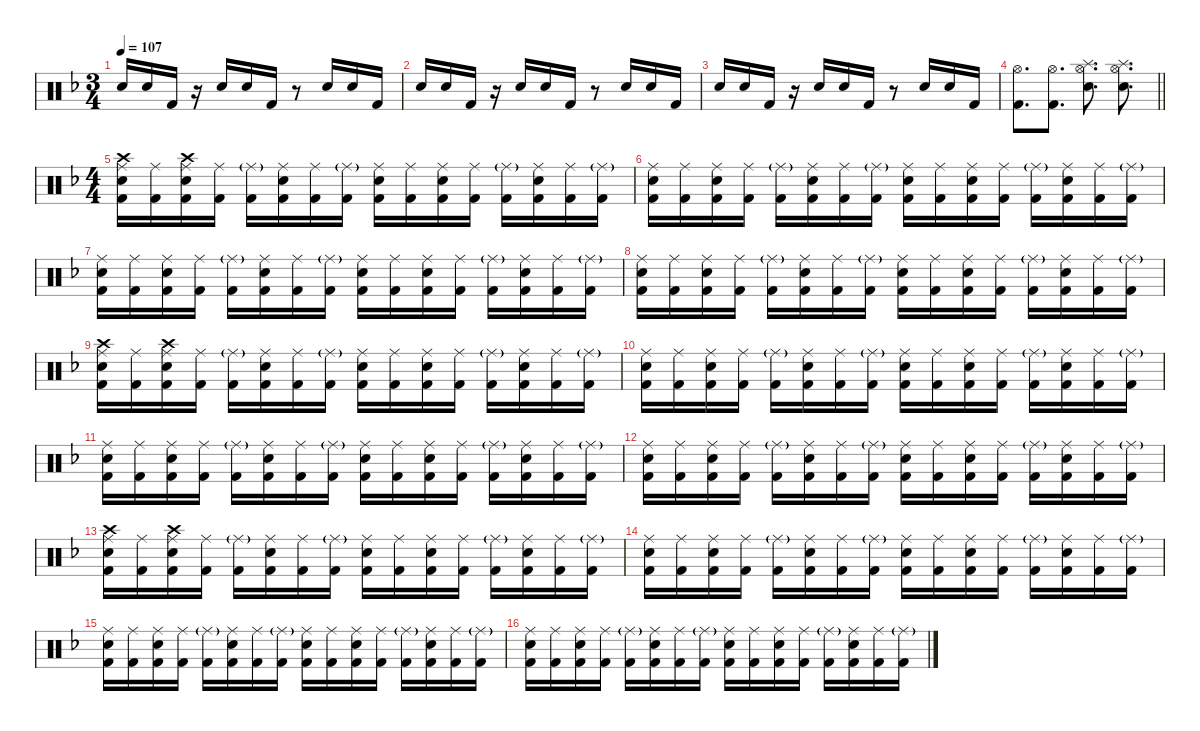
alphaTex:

\hideDynamics
\bracketExtendMode nobrackets
\singleTrackTrackNamePolicy hidden
\multiTrackTrackNamePolicy hidden
\firstSystemTrackNameMode fullname
\firstSystemTrackNameOrientation horizontal
\otherSystemsTrackNameOrientation horizontal
\track ("Drumkit" "Drums") {defaultSystemsLayout 4 instrument percussion}
\staff {score}
\articulation defaults
\ts (3 4)
\beaming (8 2 2 2)
\tempo 107
\clef neutral
\ks dminor "Snare (hit) 2"{acc forcenatural}.16{dy ff beam Up} "Snare (hit) 2"{acc forcenatural}.16{beam Up} "Kick (hit) 2"{acc forcenatural}.16{beam Up}
r.16{beam Up} "Snare (hit) 2"{acc forcenatural}.16{beam Up} "Snare (hit) 2"{acc forcenatural}.16{beam Up} "Kick (hit) 2"{acc forcenatural}.16{beam Up} r.8{beam Up} "Snare (hit) 2"{acc forcenatural}.16{beam Up} "Snare (hit) 2"{acc forcenatural}.16{beam Up} "Kick (hit) 2"{acc forcenatural}.16{beam Up} |
"Snare (hit) 2"{acc forcenatural}.16{beam Up} "Snare (hit) 2"{acc forcenatural}.16{beam Up} "Kick (hit) 2"{acc forcenatural}.16{beam Up} r.16{beam Up} "Snare (hit) 2"{acc forcenatural}.16{beam Up} "Snare (hit) 2"{acc forcenatural}.16{beam Up} "Kick (hit) 2"{acc forcenatural}.16{beam Up} r.8{beam Up} "Snare (hit) 2"{acc forcenatural}.16{beam Up} "Snare (hit) 2"{acc forcenatural}.16{beam Up} "Kick (hit) 2"{acc forcenatural}.16{beam Up} |
"Snare (hit) 2"{acc forcenatural}.16{beam Up} "Snare (hit) 2"{acc forcenatural}.16{beam Up} "Kick (hit) 2"{acc forcenatural}.16{beam Up} r.16{beam Up} "Snare (hit) 2"{acc forcenatural}.16{beam Up} "Snare (hit) 2"{acc forcenatural}.16{beam Up} "Kick (hit) 2"{acc forcenatural}.16{beam Up} r.8{beam Up} "Snare (hit) 2"{acc forcenatural}.16{beam Up} "Snare (hit) 2"{acc forcenatural}.16{beam Up} "Kick (hit) 2"{acc forcenatural}.16{beam Up} |
\barLineRight lightlight
("Hi-Hat (open)"{acc forcenatural} "Kick (hit) 2"{acc forcenatural}).8{d dy mp beam Down} ("Hi-Hat (open)"{acc forcenatural} "Kick (hit) 2"{acc forcenatural}).8{d beam Down} ("Splash (hit)"{acc forcenatural} "Hi-Hat (open)"{acc forcenatural} "Snare (hit) 2"{acc forcenatural}).8{d dy f beam Down} ("Splash (hit)"{acc forcenatural} "Hi-Hat (open)"{acc forcenatural} "Snare (hit) 2"{acc forcenatural}).8{d beam Down} |
\ts (4 4)
\beaming (8 2 2 2 2)
("Crash high (hit)"{acc forcenatural} "Ride (middle)"{acc forcenatural} "Snare (hit) 2"{acc forcenatural} "Kick (hit) 2"{acc forcenatural}).16{beam Down} ("Ride (middle)"{acc forcenatural} "Kick (hit) 2"{acc forcenatural}).16{dy mf beam Down} ("Crash high (hit)"{acc forcenatural} "Ride (middle)"{acc forcenatural} "Snare (hit) 2"{acc forcenatural} "Kick (hit) 2"{acc forcenatural}).16{dy f beam Down} ("Ride (middle)"{acc forcenatural} "Kick (hit) 2"{acc forcenatural}).16{dy mf beam Down} ("Ride (middle)"{g acc forcenatural} "Kick (hit) 2"{acc forcenatural}).16{dy f beam Down} ("Ride (middle)"{acc forcenatural} "Snare (hit) 2"{acc forcenatural} "Kick (hit) 2"{acc forcenatural}).16{dy mf beam Down} ("Ride (middle)"{acc forcenatural} "Kick (hit) 2"{acc forcenatural}).16{beam Down} ("Ride (middle)"{g acc forcenatural} "Kick (hit) 2"{acc forcenatural}).16{dy f beam Down} ("Ride (middle)"{acc forcenatural} "Snare (hit) 2"{acc forcenatural} "Kick (hit) 2"{acc forcenatural}).16{dy mf beam Down} ("Ride (middle)"{acc forcenatural} "Kick (hit) 2"{acc forcenatural}).16{beam Down} ("Ride (middle)"{acc forcenatural} "Snare (hit) 2"{acc forcenatural} "Kick (hit) 2"{acc forcenatural}).16{beam Down} ("Ride (middle)"{acc forcenatural} "Kick (hit) 2"{acc forcenatural}).16{beam Down} ("Ride (middle)"{g acc forcenatural} "Kick (hit) 2"{acc forcenatural}).16{dy f beam Down} ("Ride (middle)"{acc forcenatural} "Snare (hit) 2"{acc forcenatural} "Kick (hit) 2"{acc forcenatural}).16{dy mf beam Down} ("Ride (middle)"{acc forcenatural} "Kick (hit) 2"{acc forcenatural}).16{beam Down} ("Ride (middle)"{g acc forcenatural} "Kick (hit) 2"{acc forcenatural}).16{dy f beam Down} |
("Ride (middle)"{acc forcenatural} "Snare (hit) 2"{acc forcenatural} "Kick (hit) 2"{acc forcenatural}).16{dy mf beam Down} ("Ride (middle)"{acc forcenatural} "Kick (hit) 2"{acc forcenatural}).16{beam Down} ("Ride (middle)"{acc forcenatural} "Snare (hit) 2"{acc forcenatural} "Kick (hit) 2"{acc forcenatural}).16{beam Down} ("Ride (middle)"{acc forcenatural} "Kick (hit) 2"{acc forcenatural}).16{beam Down} ("Ride (middle)"{g acc forcenatural} "Kick (hit) 2"{acc forcenatural}).16{dy f beam Down} ("Ride (middle)"{acc forcenatural} "Snare (hit) 2"{acc forcenatural} "Kick (hit) 2"{acc forcenatural}).16{dy mf beam Down} ("Ride (middle)"{acc forcenatural} "Kick (hit) 2"{acc forcenatural}).16{beam Down} ("Ride (middle)"{g acc forcenatural} "Kick (hit) 2"{acc forcenatural}).16{dy f beam Down} ("Ride (middle)"{acc forcenatural} "Snare (hit) 2"{acc forcenatural} "Kick (hit) 2"{acc forcenatural}).16{dy mf beam Down} ("Ride (middle)"{acc forcenatural} "Kick (hit) 2"{acc forcenatural}).16{beam Down} ("Ride (middle)"{acc forcenatural} "Snare (hit) 2"{acc forcenatural} "Kick (hit) 2"{acc forcenatural}).16{beam Down} ("Ride (middle)"{acc forcenatural} "Kick (hit) 2"{acc forcenatural}).16{beam Down} ("Ride (middle)"{g acc forcenatural} "Kick (hit) 2"{acc forcenatural}).16{dy f beam Down} ("Ride (middle)"{acc forcenatural} "Snare (hit) 2"{acc forcenatural} "Kick (hit) 2"{acc forcenatural}).16{dy mf beam Down} ("Ride (middle)"{acc forcenatural} "Kick (hit) 2"{acc forcenatural}).16{beam Down} ("Ride (middle)"{g acc forcenatural} "Kick (hit) 2"{acc forcenatural}).16{dy f beam Down} |
("Ride (middle)"{acc forcenatural} "Snare (hit) 2"{acc forcenatural} "Kick (hit) 2"{acc forcenatural}).16{dy mf beam Down} ("Ride (middle)"{acc forcenatural} "Kick (hit) 2"{acc forcenatural}).16{beam Down} ("Ride (middle)"{acc forcenatural} "Snare (hit) 2"{acc forcenatural} "Kick (hit) 2"{acc forcenatural}).16{beam Down} ("Ride (middle)"{acc forcenatural} "Kick (hit) 2"{acc forcenatural}).16{beam Down} ("Ride (middle)"{g acc forcenatural} "Kick (hit) 2"{acc forcenatural}).16{dy f beam Down} ("Ride (middle)"{acc forcenatural} "Snare (hit) 2"{acc forcenatural} "Kick (hit) 2"{acc forcenatural}).16{dy mf beam Down} ("Ride (middle)"{acc forcenatural} "Kick (hit) 2"{acc forcenatural}).16{beam Down} ("Ride (middle)"{g acc forcenatural} "Kick (hit) 2"{acc forcenatural}).16{dy f beam Down} ("Ride (middle)"{acc forcenatural} "Snare (hit) 2"{acc forcenatural} "Kick (hit) 2"{acc forcenatural}).16{dy mf beam Down} ("Ride (middle)"{acc forcenatural} "Kick (hit) 2"{acc forcenatural}).16{beam Down} ("Ride (middle)"{acc forcenatural} "Snare (hit) 2"{acc forcenatural} "Kick (hit) 2"{acc forcenatural}).16{beam Down} ("Ride (middle)"{acc forcenatural} "Kick (hit) 2"{acc forcenatural}).16{beam Down} ("Ride (middle)"{g acc forcenatural} "Kick (hit) 2"{acc forcenatural}).16{dy f beam Down} ("Ride (middle)"{acc forcenatural} "Snare (hit) 2"{acc forcenatural} "Kick (hit) 2"{acc forcenatural}).16{dy mf beam Down} ("Ride (middle)"{acc forcenatural} "Kick (hit) 2"{acc forcenatural}).16{beam Down} ("Ride (middle)"{g acc forcenatural} "Kick (hit) 2"{acc forcenatural}).16{dy f beam Down} |
("Ride (middle)"{acc forcenatural} "Snare (hit) 2"{acc forcenatural} "Kick (hit) 2"{acc forcenatural}).16{dy mf beam Down} ("Ride (middle)"{acc forcenatural} "Kick (hit) 2"{acc forcenatural}).16{beam Down} ("Ride (middle)"{acc forcenatural} "Snare (hit) 2"{acc forcenatural} "Kick (hit) 2"{acc forcenatural}).16{beam Down} ("Ride (middle)"{acc forcenatural} "Kick (hit) 2"{acc forcenatural}).16{beam Down} ("Ride (middle)"{g acc forcenatural} "Kick (hit) 2"{acc forcenatural}).16{dy f beam Down} ("Ride (middle)"{acc forcenatural} "Snare (hit) 2"{acc forcenatural} "Kick (hit) 2"{acc forcenatural}).16{dy mf beam Down} ("Ride (middle)"{acc forcenatural} "Kick (hit) 2"{acc forcenatural}).16{beam Down} ("Ride (middle)"{g acc forcenatural} "Kick (hit) 2"{acc forcenatural}).16{dy f beam Down} ("Ride (middle)"{acc forcenatural} "Snare (hit) 2"{acc forcenatural} "Kick (hit) 2"{acc forcenatural}).16{dy mf beam Down} ("Ride (middle)"{acc forcenatural} "Kick (hit) 2"{acc forcenatural}).16{beam Down} ("Ride (middle)"{acc forcenatural} "Snare (hit) 2"{acc forcenatural} "Kick (hit) 2"{acc forcenatural}).16{beam Down} ("Ride (middle)"{acc forcenatural} "Kick (hit) 2"{acc forcenatural}).16{beam Down} ("Ride (middle)"{g acc forcenatural} "Kick (hit) 2"{acc forcenatural}).16{dy f beam Down} ("Ride (middle)"{acc forcenatural} "Snare (hit) 2"{acc forcenatural} "Kick (hit) 2"{acc forcenatural}).16{dy mf beam Down} ("Ride (middle)"{acc forcenatural} "Kick (hit) 2"{acc forcenatural}).16{beam Down} ("Ride (middle)"{g acc forcenatural} "Kick (hit) 2"{acc forcenatural}).16{dy f beam Down} |
("Crash high (hit)"{acc forcenatural} "Ride (middle)"{acc forcenatural} "Snare (hit) 2"{acc forcenatural} "Kick (hit) 2"{acc forcenatural}).16{beam Down} ("Ride (middle)"{acc forcenatural} "Kick (hit) 2"{acc forcenatural}).16{dy mf beam Down} ("Crash high (hit)"{acc forcenatural} "Ride (middle)"{acc forcenatural} "Snare (hit) 2"{acc forcenatural} "Kick (hit) 2"{acc forcenatural}).16{dy f beam Down} ("Ride (middle)"{acc forcenatural} "Kick (hit) 2"{acc forcenatural}).16{dy mf beam Down} ("Ride (middle)"{g acc forcenatural} "Kick (hit) 2"{acc forcenatural}).16{dy f beam Down} ("Ride (middle)"{acc forcenatural} "Snare (hit) 2"{acc forcenatural} "Kick (hit) 2"{acc forcenatural}).16{dy mf beam Down} ("Ride (middle)"{acc forcenatural} "Kick (hit) 2"{acc forcenatural}).16{beam Down} ("Ride (middle)"{g acc forcenatural} "Kick (hit) 2"{acc forcenatural}).16{dy f beam Down} ("Ride (middle)"{acc forcenatural} "Snare (hit) 2"{acc forcenatural} "Kick (hit) 2"{acc forcenatural}).16{dy mf beam Down} ("Ride (middle)"{acc forcenatural} "Kick (hit) 2"{acc forcenatural}).16{beam Down} ("Ride (middle)"{acc forcenatural} "Snare (hit) 2"{acc forcenatural} "Kick (hit) 2"{acc forcenatural}).16{beam Down} ("Ride (middle)"{acc forcenatural} "Kick (hit) 2"{acc forcenatural}).16{beam Down} ("Ride (middle)"{g acc forcenatural} "Kick (hit) 2"{acc forcenatural}).16{dy f beam Down} ("Ride (middle)"{acc forcenatural} "Snare (hit) 2"{acc forcenatural} "Kick (hit) 2"{acc forcenatural}).16{dy mf beam Down} ("Ride (middle)"{acc forcenatural} "Kick (hit) 2"{acc forcenatural}).16{beam Down} ("Ride (middle)"{g acc forcenatural} "Kick (hit) 2"{acc forcenatural}).16{dy f beam Down} |
("Ride (middle)"{acc forcenatural} "Snare (hit) 2"{acc forcenatural} "Kick (hit) 2"{acc forcenatural}).16{dy mf beam Down} ("Ride (middle)"{acc forcenatural} "Kick (hit) 2"{acc forcenatural}).16{beam Down} ("Ride (middle)"{acc forcenatural} "Snare (hit) 2"{acc forcenatural} "Kick (hit) 2"{acc forcenatural}).16{beam Down} ("Ride (middle)"{acc forcenatural} "Kick (hit) 2"{acc forcenatural}).16{beam Down} ("Ride (middle)"{g acc forcenatural} "Kick (hit) 2"{acc forcenatural}).16{dy f beam Down} ("Ride (middle)"{acc forcenatural} "Snare (hit) 2"{acc forcenatural} "Kick (hit) 2"{acc forcenatural}).16{dy mf beam Down} ("Ride (middle)"{acc forcenatural} "Kick (hit) 2"{acc forcenatural}).16{beam Down} ("Ride (middle)"{g acc forcenatural} "Kick (hit) 2"{acc forcenatural}).16{dy f beam Down} ("Ride (middle)"{acc forcenatural} "Snare (hit) 2"{acc forcenatural} "Kick (hit) 2"{acc forcenatural}).16{dy mf beam Down} ("Ride (middle)"{acc forcenatural} "Kick (hit) 2"{acc forcenatural}).16{beam Down} ("Ride (middle)"{acc forcenatural} "Snare (hit) 2"{acc forcenatural} "Kick (hit) 2"{acc forcenatural}).16{beam Down} ("Ride (middle)"{acc forcenatural} "Kick (hit) 2"{acc forcenatural}).16{beam Down} ("Ride (middle)"{g acc forcenatural} "Kick (hit) 2"{acc forcenatural}).16{dy f beam Down} ("Ride (middle)"{acc forcenatural} "Snare (hit) 2"{acc forcenatural} "Kick (hit) 2"{acc forcenatural}).16{dy mf beam Down} ("Ride (middle)"{acc forcenatural} "Kick (hit) 2"{acc forcenatural}).16{beam Down} ("Ride (middle)"{g acc forcenatural} "Kick (hit) 2"{acc forcenatural}).16{dy f beam Down} |
("Ride (middle)"{acc forcenatural} "Snare (hit) 2"{acc forcenatural} "Kick (hit) 2"{acc forcenatural}).16{dy mf beam Down} ("Ride (middle)"{acc forcenatural} "Kick (hit) 2"{acc forcenatural}).16{beam Down} ("Ride (middle)"{acc forcenatural} "Snare (hit) 2"{acc forcenatural} "Kick (hit) 2"{acc forcenatural}).16{beam Down} ("Ride (middle)"{acc forcenatural} "Kick (hit) 2"{acc forcenatural}).16{beam Down} ("Ride (middle)"{g acc forcenatural} "Kick (hit) 2"{acc forcenatural}).16{dy f beam Down} ("Ride (middle)"{acc forcenatural} "Snare (hit) 2"{acc forcenatural} "Kick (hit) 2"{acc forcenatural}).16{dy mf beam Down} ("Ride (middle)"{acc forcenatural} "Kick (hit) 2"{acc forcenatural}).16{beam Down} ("Ride (middle)"{g acc forcenatural} "Kick (hit) 2"{acc forcenatural}).16{dy f beam Down} ("Ride (middle)"{acc forcenatural} "Snare (hit) 2"{acc forcenatural} "Kick (hit) 2"{acc forcenatural}).16{dy mf beam Down} ("Ride (middle)"{acc forcenatural} "Kick (hit) 2"{acc forcenatural}).16{beam Down} ("Ride (middle)"{acc forcenatural} "Snare (hit) 2"{acc forcenatural} "Kick (hit) 2"{acc forcenatural}).16{beam Down} ("Ride (middle)"{acc forcenatural} "Kick (hit) 2"{acc forcenatural}).16{beam Down} ("Ride (middle)"{g acc forcenatural} "Kick (hit) 2"{acc forcenatural}).16{dy f beam Down} ("Ride (middle)"{acc forcenatural} "Snare (hit) 2"{acc forcenatural} "Kick (hit) 2"{acc forcenatural}).16{dy mf beam Down} ("Ride (middle)"{acc forcenatural} "Kick (hit) 2"{acc forcenatural}).16{beam Down} ("Ride (middle)"{g acc forcenatural} "Kick (hit) 2"{acc forcenatural}).16{dy f beam Down} |
("Ride (middle)"{acc forcenatural} "Snare (hit) 2"{acc forcenatural} "Kick (hit) 2"{acc forcenatural}).16{dy mf beam Down} ("Ride (middle)"{acc forcenatural} "Kick (hit) 2"{acc forcenatural}).16{beam Down} ("Ride (middle)"{acc forcenatural} "Snare (hit) 2"{acc forcenatural} "Kick (hit) 2"{acc forcenatural}).16{beam Down} ("Ride (middle)"{acc forcenatural} "Kick (hit) 2"{acc forcenatural}).16{beam Down} ("Ride (middle)"{g acc forcenatural} "Kick (hit) 2"{acc forcenatural}).16{dy f beam Down} ("Ride (middle)"{acc forcenatural} "Snare (hit) 2"{acc forcenatural} "Kick (hit) 2"{acc forcenatural}).16{dy mf beam Down} ("Ride (middle)"{acc forcenatural} "Kick (hit) 2"{acc forcenatural}).16{beam Down} ("Ride (middle)"{g acc forcenatural} "Kick (hit) 2"{acc forcenatural}).16{dy f beam Down} ("Ride (middle)"{acc forcenatural} "Snare (hit) 2"{acc forcenatural} "Kick (hit) 2"{acc forcenatural}).16{dy mf beam Down} ("Ride (middle)"{acc forcenatural} "Kick (hit) 2"{acc forcenatural}).16{beam Down} ("Ride (middle)"{acc forcenatural} "Snare (hit) 2"{acc forcenatural} "Kick (hit) 2"{acc forcenatural}).16{beam Down} ("Ride (middle)"{acc forcenatural} "Kick (hit) 2"{acc forcenatural}).16{beam Down} ("Ride (middle)"{g acc forcenatural} "Kick (hit) 2"{acc forcenatural}).16{dy f beam Down} ("Ride (middle)"{acc forcenatural} "Snare (hit) 2"{acc forcenatural} "Kick (hit) 2"{acc forcenatural}).16{dy mf beam Down} ("Ride (middle)"{acc forcenatural} "Kick (hit) 2"{acc forcenatural}).16{beam Down} ("Ride (middle)"{g acc forcenatural} "Kick (hit) 2"{acc forcenatural}).16{dy f beam Down} |
("Crash high (hit)"{acc forcenatural} "Ride (middle)"{acc forcenatural} "Snare (hit) 2"{acc forcenatural} "Kick (hit) 2"{acc forcenatural}).16{beam Down} ("Ride (middle)"{acc forcenatural} "Kick (hit) 2"{acc forcenatural}).16{dy mf beam Down} ("Crash high (hit)"{acc forcenatural} "Ride (middle)"{acc forcenatural} "Snare (hit) 2"{acc forcenatural} "Kick (hit) 2"{acc forcenatural}).16{dy f beam Down} ("Ride (middle)"{acc forcenatural} "Kick (hit) 2"{acc forcenatural}).16{dy mf beam Down} ("Ride (middle)"{g acc forcenatural} "Kick (hit) 2"{acc forcenatural}).16{dy f beam Down} ("Ride (middle)"{acc forcenatural} "Snare (hit) 2"{acc forcenatural} "Kick (hit) 2"{acc forcenatural}).16{dy mf beam Down} ("Ride (middle)"{acc forcenatural} "Kick (hit) 2"{acc forcenatural}).16{beam Down} ("Ride (middle)"{g acc forcenatural} "Kick (hit) 2"{acc forcenatural}).16{dy f beam Down} ("Ride (middle)"{acc forcenatural} "Snare (hit) 2"{acc forcenatural} "Kick (hit) 2"{acc forcenatural}).16{dy mf beam Down} ("Ride (middle)"{acc forcenatural} "Kick (hit) 2"{acc forcenatural}).16{beam Down} ("Ride (middle)"{acc forcenatural} "Snare (hit) 2"{acc forcenatural} "Kick (hit) 2"{acc forcenatural}).16{beam Down} ("Ride (middle)"{acc forcenatural} "Kick (hit) 2"{acc forcenatural}).16{beam Down} ("Ride (middle)"{g acc forcenatural} "Kick (hit) 2"{acc forcenatural}).16{dy f beam Down} ("Ride (middle)"{acc forcenatural} "Snare (hit) 2"{acc forcenatural} "Kick (hit) 2"{acc forcenatural}).16{dy mf beam Down} ("Ride (middle)"{acc forcenatural} "Kick (hit) 2"{acc forcenatural}).16{beam Down} ("Ride (middle)"{g acc forcenatural} "Kick (hit) 2"{acc forcenatural}).16{dy f beam Down} |
("Ride (middle)"{acc forcenatural} "Snare (hit) 2"{acc forcenatural} "Kick (hit) 2"{acc forcenatural}).16{dy mf beam Down} ("Ride (middle)"{acc forcenatural} "Kick (hit) 2"{acc forcenatural}).16{beam Down} ("Ride (middle)"{acc forcenatural} "Snare (hit) 2"{acc forcenatural} "Kick (hit) 2"{acc forcenatural}).16{beam Down} ("Ride (middle)"{acc forcenatural} "Kick (hit) 2"{acc forcenatural}).16{beam Down} ("Ride (middle)"{g acc forcenatural} "Kick (hit) 2"{acc forcenatural}).16{dy f beam Down} ("Ride (middle)"{acc forcenatural} "Snare (hit) 2"{acc forcenatural} "Kick (hit) 2"{acc forcenatural}).16{dy mf beam Down} ("Ride (middle)"{acc forcenatural} "Kick (hit) 2"{acc forcenatural}).16{beam Down} ("Ride (middle)"{g acc forcenatural} "Kick (hit) 2"{acc forcenatural}).16{dy f beam Down} ("Ride (middle)"{acc forcenatural} "Snare (hit) 2"{acc forcenatural} "Kick (hit) 2"{acc forcenatural}).16{dy mf beam Down} ("Ride (middle)"{acc forcenatural} "Kick (hit) 2"{acc forcenatural}).16{beam Down} ("Ride (middle)"{acc forcenatural} "Snare (hit) 2"{acc forcenatural} "Kick (hit) 2"{acc forcenatural}).16{beam Down} ("Ride (middle)"{acc forcenatural} "Kick (hit) 2"{acc forcenatural}).16{beam Down} ("Ride (middle)"{g acc forcenatural} "Kick (hit) 2"{acc forcenatural}).16{dy f beam Down} ("Ride (middle)"{acc forcenatural} "Snare (hit) 2"{acc forcenatural} "Kick (hit) 2"{acc forcenatural}).16{dy mf beam Down} ("Ride (middle)"{acc forcenatural} "Kick (hit) 2"{acc forcenatural}).16{beam Down} ("Ride (middle)"{g acc forcenatural} "Kick (hit) 2"{acc forcenatural}).16{dy f beam Down} |
("Ride (middle)"{acc forcenatural} "Snare (hit) 2"{acc forcenatural} "Kick (hit) 2"{acc forcenatural}).16{dy mf beam Down} ("Ride (middle)"{acc forcenatural} "Kick (hit) 2"{acc forcenatural}).16{beam Down} ("Ride (middle)"{acc forcenatural} "Snare (hit) 2"{acc forcenatural} "Kick (hit) 2"{acc forcenatural}).16{beam Down} ("Ride (middle)"{acc forcenatural} "Kick (hit) 2"{acc forcenatural}).16{beam Down} ("Ride (middle)"{g acc forcenatural} "Kick (hit) 2"{acc forcenatural}).16{dy f beam Down} ("Ride (middle)"{acc forcenatural} "Snare (hit) 2"{acc forcenatural} "Kick (hit) 2"{acc forcenatural}).16{dy mf beam Down} ("Ride (middle)"{acc forcenatural} "Kick (hit) 2"{acc forcenatural}).16{beam Down} ("Ride (middle)"{g acc forcenatural} "Kick (hit) 2"{acc forcenatural}).16{dy f beam Down} ("Ride (middle)"{acc forcenatural} "Snare (hit) 2"{acc forcenatural} "Kick (hit) 2"{acc forcenatural}).16{dy mf beam Down} ("Ride (middle)"{acc forcenatural} "Kick (hit) 2"{acc forcenatural}).16{beam Down} ("Ride (middle)"{acc forcenatural} "Snare (hit) 2"{acc forcenatural} "Kick (hit) 2"{acc forcenatural}).16{beam Down} ("Ride (middle)"{acc forcenatural} "Kick (hit) 2"{acc forcenatural}).16{beam Down} ("Ride (middle)"{g acc forcenatural} "Kick (hit) 2"{acc forcenatural}).16{dy f beam Down} ("Ride (middle)"{acc forcenatural} "Snare (hit) 2"{acc forcenatural} "Kick (hit) 2"{acc forcenatural}).16{dy mf beam Down} ("Ride (middle)"{acc forcenatural} "Kick (hit) 2"{acc forcenatural}).16{beam Down} ("Ride (middle)"{g acc forcenatural} "Kick (hit) 2"{acc forcenatural}).16{dy f beam Down} |
("Ride (middle)"{acc forcenatural} "Snare (hit) 2"{acc forcenatural} "Kick (hit) 2"{acc forcenatural}).16{dy mf beam Down} ("Ride (middle)"{acc forcenatural} "Kick (hit) 2"{acc forcenatural}).16{beam Down} ("Ride (middle)"{acc forcenatural} "Snare (hit) 2"{acc forcenatural} "Kick (hit) 2"{acc forcenatural}).16{beam Down} ("Ride (middle)"{acc forcenatural} "Kick (hit) 2"{acc forcenatural}).16{beam Down} ("Ride (middle)"{g acc forcenatural} "Kick (hit) 2"{acc forcenatural}).16{dy f beam Down} ("Ride (middle)"{acc forcenatural} "Snare (hit) 2"{acc forcenatural} "Kick (hit) 2"{acc forcenatural}).16{dy mf beam Down} ("Ride (middle)"{acc forcenatural} "Kick (hit) 2"{acc forcenatural}).16{beam Down} ("Ride (middle)"{g acc forcenatural} "Kick (hit) 2"{acc forcenatural}).16{dy f beam Down} ("Ride (middle)"{acc forcenatural} "Snare (hit) 2"{acc forcenatural} "Kick (hit) 2"{acc forcenatural}).16{dy mf beam Down} ("Ride (middle)"{acc forcenatural} "Kick (hit) 2"{acc forcenatural}).16{beam Down} ("Ride (middle)"{acc forcenatural} "Snare (hit) 2"{acc forcenatural} "Kick (hit) 2"{acc forcenatural}).16{beam Down} ("Ride (middle)"{acc forcenatural} "Kick (hit) 2"{acc forcenatural}).16{beam Down} ("Ride (middle)"{g acc forcenatural} "Kick (hit) 2"{acc forcenatural}).16{dy f beam Down} ("Ride (middle)"{acc forcenatural} "Snare (hit) 2"{acc forcenatural} "Kick (hit) 2"{acc forcenatural}).16{dy mf beam Down} ("Ride (middle)"{acc forcenatural} "Kick (hit) 2"{acc forcenatural}).16{beam Down} ("Ride (middle)"{g acc forcenatural} "Kick (hit) 2"{acc forcenatural}).16{dy f beam Down}
